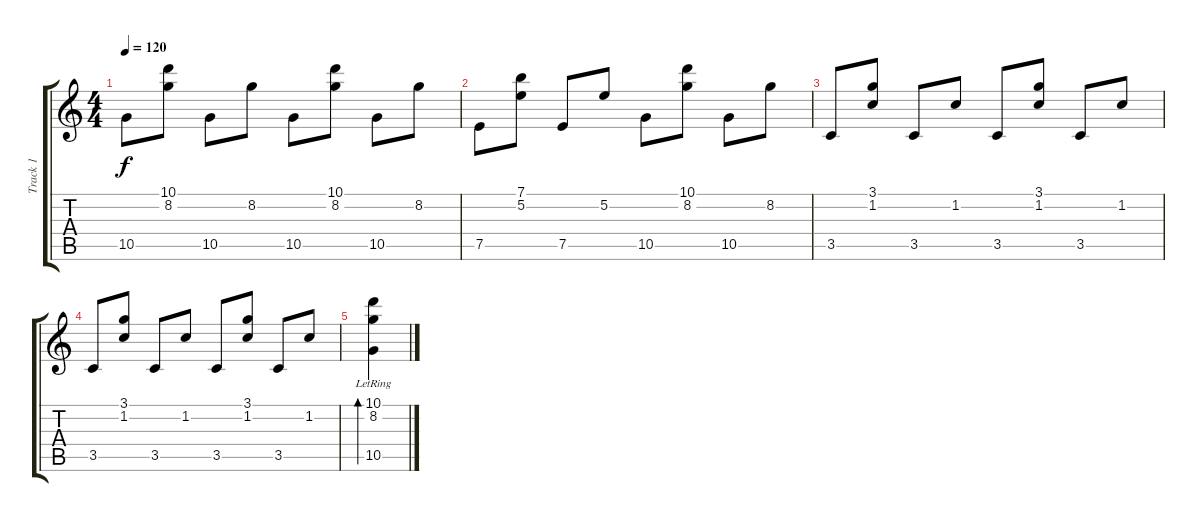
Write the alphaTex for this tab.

\track ("Track 1" "Track 1") {instrument acousticguitarsteel}
\staff {score tabs}
\tuning (E4 B3 G3 D3 A2 E2) {hide}
\ts (4 4)
\tempo 120
\clef g2
\ks c
10.5.8{dy f} (10.1 8.2).8 10.5.8 8.2.8 10.5.8 (10.1 8.2).8 10.5.8 8.2.8 |
7.5.8 (7.1 5.2).8 7.5.8 5.2.8 10.5.8 (10.1 8.2).8 10.5.8 8.2.8 |
3.5.8 (3.1 1.2).8 3.5.8 1.2.8 3.5.8 (3.1 1.2).8 3.5.8 1.2.8 |
3.5.8 (3.1 1.2).8 3.5.8 1.2.8 3.5.8 (3.1 1.2).8 3.5.8 1.2.8 |
(10.1{lr} 8.2{lr} 10.5{lr}).4{bd 480}
